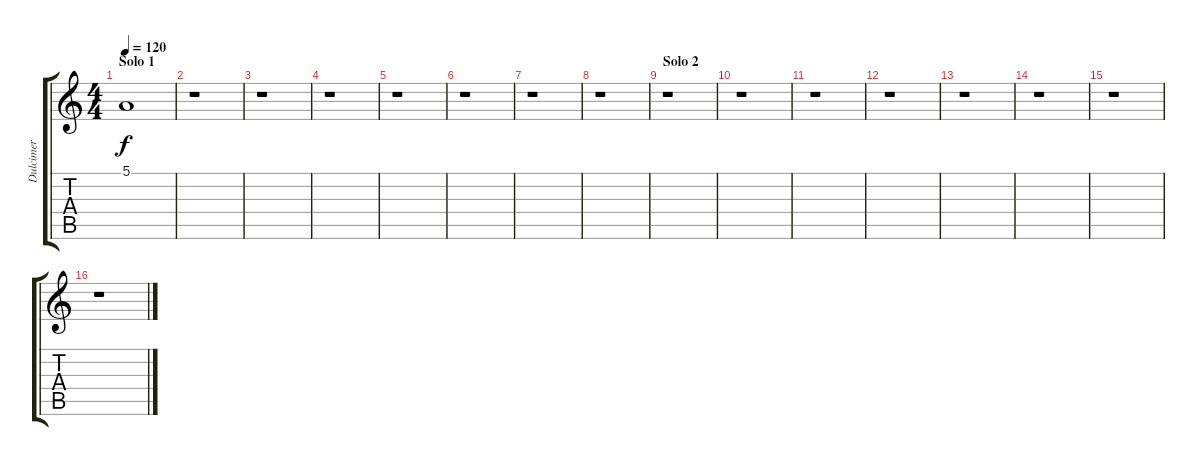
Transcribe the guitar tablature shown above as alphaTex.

\track ("Dulcimer" "Dulcimer") {instrument dulcimer}
\staff {score tabs}
\tuning (E4 B3 G3 D3 A2 E2) {hide}
\ts (4 4)
\section ("" "Solo 1")
\tempo 120
\clef g2
\ks c
5.1.1{dy f} |
r.1 |
r.1 |
r.1 |
r.1 |
r.1 |
r.1 |
r.1 |
\section ("" "Solo 2")
r.1 |
r.1 |
r.1 |
r.1 |
r.1 |
r.1 |
r.1 |
r.1
